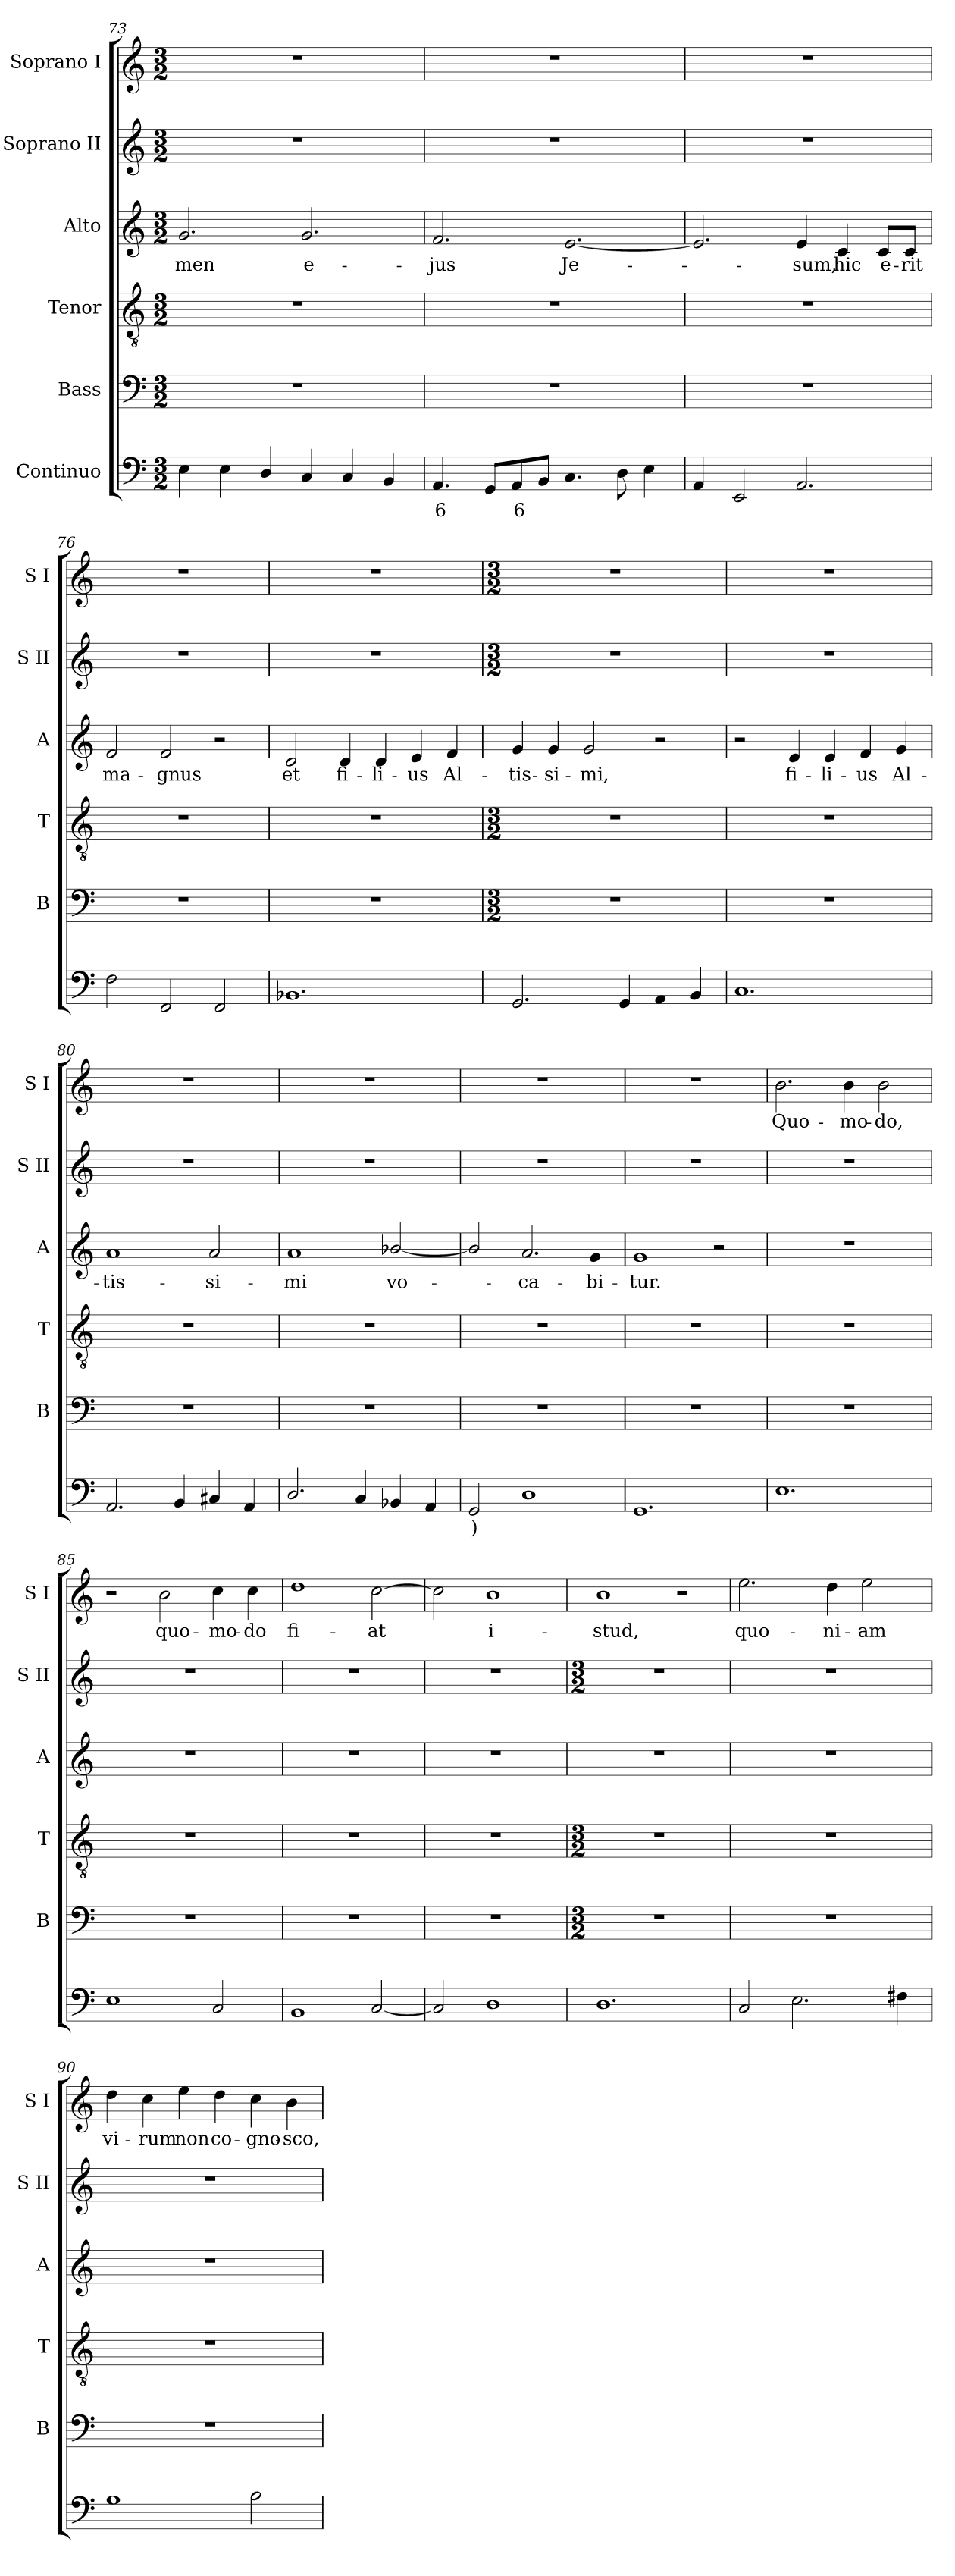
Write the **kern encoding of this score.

**kern	**text	**kern	**kern	**kern	**text	**kern	**kern	**text
*part6	*part6	*part5	*part4	*part3	*part3	*part2	*part1	*part1
*staff6	*staff6	*staff5	*staff4	*staff3	*staff3	*staff2	*staff1	*staff1
*I"Continuo	*	*I"Bass	*I"Tenor	*I"Alto	*	*I"Soprano II	*I"Soprano I	*
*	*	*I'B	*I'T	*I'A	*	*I'S II	*I'S I	*
*clefF4	*	*clefF4	*clefGv2	*clefG2	*	*clefG2	*clefG2	*
*k[]	*	*k[]	*k[]	*k[]	*	*k[]	*k[]	*
*C:	*	*C:	*C:	*C:	*	*C:	*C:	*
*M3/2	*	*M3/2	*M3/2	*M3/2	*	*M3/2	*M3/2	*
=73	=73	=73	=73	=73	=73	=73	=73	=73
!	!	!	!	!	!LO:LY:b	!	!	!
4E	.	1.r	1.r	2.g	-men	1.r	1.r	.
4E	.	.	.	.	.	.	.	.
4D/	.	.	.	.	.	.	.	.
!	!	!	!	!	!LO:LY:b	!	!	!
4C	.	.	.	2.g	e-	.	.	.
4C	.	.	.	.	.	.	.	.
4BB	.	.	.	.	.	.	.	.
=74	=74	=74	=74	=74	=74	=74	=74	=74
!	!LO:LY:b	!	!	!	!LO:LY:b	!	!	!
4.AA	6	1.r	1.r	2.f	-jus	1.r	1.r	.
8GGL	.	.	.	.	.	.	.	.
!	!LO:LY:b	!	!	!	!	!	!	!
8AA	6	.	.	.	.	.	.	.
8BBJ	.	.	.	.	.	.	.	.
!	!	!	!	!	!LO:LY:b	!	!	!
4.C	.	.	.	[2.e	Je-	.	.	.
8D	.	.	.	.	.	.	.	.
4E	.	.	.	.	.	.	.	.
=75	=75	=75	=75	=75	=75	=75	=75	=75
4AA	.	1.r	1.r	2.e]	.	1.r	1.r	.
2EE	.	.	.	.	.	.	.	.
!	!	!	!	!	!LO:LY:b	!	!	!
2.AA	.	.	.	4e	sum,	.	.	.
!	!	!	!	!	!LO:LY:b	!	!	!
.	.	.	.	4c	hic	.	.	.
!	!	!	!	!	!LO:LY:b	!	!	!
.	.	.	.	8c/L	e-	.	.	.
!	!	!	!	!	!LO:LY:b	!	!	!
.	.	.	.	8c/J	-rit	.	.	.
=76	=76	=76	=76	=76	=76	=76	=76	=76
!	!	!	!	!	!LO:LY:b	!	!	!
2F	.	1.r	1.r	2f	ma-	1.r	1.r	.
!	!	!	!	!	!LO:LY:b	!	!	!
2FF	.	.	.	2f	-gnus	.	.	.
2FF	.	.	.	2r	.	.	.	.
=77	=77	=77	=77	=77	=77	=77	=77	=77
!	!	!	!	!	!LO:LY:b	!	!	!
1.BB-X	.	1.r	1.r	2d	et	1.r	1.r	.
!	!	!	!	!	!LO:LY:b	!	!	!
.	.	.	.	4d	fi-	.	.	.
!	!	!	!	!	!LO:LY:b	!	!	!
.	.	.	.	4d	-li-	.	.	.
!	!	!	!	!	!LO:LY:b	!	!	!
.	.	.	.	4e	-us	.	.	.
!	!	!	!	!	!LO:LY:b	!	!	!
.	.	.	.	4f	Al-	.	.	.
!!LO:LB:g=z
=78	=78	=78	=78	=78	=78	=78	=78	=78
*	*	*	*	*	*	*	*k[]	*
*	*	*	*	*	*	*	*C:	*
*	*	*M3/2	*M3/2	*	*	*M3/2	*M3/2	*
!	!	!	!	!	!LO:LY:b	!	!LO:N:vis=1	!
2.GG	.	1.r	1.r	4g	-tis-	1.r	1.r	.
!	!	!	!	!	!LO:LY:b	!	!	!
.	.	.	.	4g	-si-	.	.	.
!	!	!	!	!	!LO:LY:b	!	!	!
.	.	.	.	2g	-mi,	.	.	.
4GG	.	.	.	.	.	.	.	.
4AA	.	.	.	2r	.	.	.	.
4BB	.	.	.	.	.	.	.	.
=79	=79	=79	=79	=79	=79	=79	=79	=79
!	!	!	!	!	!	!	!LO:N:vis=1	!
1.C	.	1.r	1.r	2r	.	1.r	1.r	.
!	!	!	!	!	!LO:LY:b	!	!	!
.	.	.	.	4e	fi-	.	.	.
!	!	!	!	!	!LO:LY:b	!	!	!
.	.	.	.	4e	-li-	.	.	.
!	!	!	!	!	!LO:LY:b	!	!	!
.	.	.	.	4f	-us	.	.	.
!	!	!	!	!	!LO:LY:b	!	!	!
.	.	.	.	4g	Al-	.	.	.
=80	=80	=80	=80	=80	=80	=80	=80	=80
!	!	!	!	!	!LO:LY:b	!	!LO:N:vis=1	!
2.AA	.	1.r	1.r	1a	-tis-	1.r	1.r	.
4BB	.	.	.	.	.	.	.	.
!	!	!	!	!	!LO:LY:b	!	!	!
4C#X	.	.	.	2a	-si-	.	.	.
4AA	.	.	.	.	.	.	.	.
=81	=81	=81	=81	=81	=81	=81	=81	=81
!	!	!	!	!	!LO:LY:b	!	!LO:N:vis=1	!
2.D/	.	1.r	1.r	1a	-mi	1.r	1.r	.
4C	.	.	.	.	.	.	.	.
!	!	!	!	!	!LO:LY:b	!	!	!
4BB-X	.	.	.	[2b-X/	vo-	.	.	.
4AA	.	.	.	.	.	.	.	.
=82	=82	=82	=82	=82	=82	=82	=82	=82
!	!LO:LY:b	!	!	!	!	!	!LO:N:vis=1	!
2GG	)	1.r	1.r	2b-/]	.	1.r	1.r	.
!	!	!	!	!	!LO:LY:b	!	!	!
1D	.	.	.	2.a	ca-	.	.	.
!	!	!	!	!	!LO:LY:b	!	!	!
.	.	.	.	4g	-bi-	.	.	.
=83	=83	=83	=83	=83	=83	=83	=83	=83
!	!	!	!	!	!LO:LY:b	!	!LO:N:vis=1	!
1.GG	.	1.r	1.r	1g	-tur.	1.r	1.r	.
.	.	.	.	2r	.	.	.	.
=84	=84	=84	=84	=84	=84	=84	=84	=84
!	!	!	!	!LO:N:vis=1	!	!	!	!LO:LY:b
1.E	.	1.r	1.r	1.r	.	1.r	2.b	Quo-
!	!	!	!	!	!	!	!	!LO:LY:b
.	.	.	.	.	.	.	4b	-mo-
!	!	!	!	!	!	!	!	!LO:LY:b
.	.	.	.	.	.	.	2b	-do,
=85	=85	=85	=85	=85	=85	=85	=85	=85
!	!	!	!	!LO:N:vis=1	!	!	!	!
1E	.	1.r	1.r	1.r	.	1.r	2r	.
!	!	!	!	!	!	!	!	!LO:LY:b
.	.	.	.	.	.	.	2b	quo-
!	!	!	!	!	!	!	!	!LO:LY:b
2C	.	.	.	.	.	.	4cc	-mo-
!	!	!	!	!	!	!	!	!LO:LY:b
.	.	.	.	.	.	.	4cc	-do
=86	=86	=86	=86	=86	=86	=86	=86	=86
!	!	!	!	!LO:N:vis=1	!	!	!	!LO:LY:b
1BB	.	1.r	1.r	1.r	.	1.r	1dd	fi-
!	!	!	!	!	!	!	!	!LO:LY:b
[2C	.	.	.	.	.	.	[2cc	-at
=87	=87	=87	=87	=87	=87	=87	=87	=87
!	!	!	!	!LO:N:vis=1	!	!	!	!
2C]	.	1.r	1.r	1.r	.	1.r	2cc]	.
!	!	!	!	!	!	!	!	!LO:LY:b
1D	.	.	.	.	.	.	1b	i-
!!LO:LB:g=z
=88	=88	=88	=88	=88	=88	=88	=88	=88
*	*	*M3/2	*M3/2	*	*	*M3/2	*	*
!	!	!	!	!LO:N:vis=1	!	!	!	!LO:LY:b
1.D	.	1.r	1.r	1.r	.	1.r	1b	-stud,
.	.	.	.	.	.	.	2r	.
=89	=89	=89	=89	=89	=89	=89	=89	=89
!	!	!	!	!LO:N:vis=1	!	!	!	!LO:LY:b
2C	.	1.r	1.r	1.r	.	1.r	2.ee	quo-
2.E	.	.	.	.	.	.	.	.
!	!	!	!	!	!	!	!	!LO:LY:b
.	.	.	.	.	.	.	4dd	-ni-
!	!	!	!	!	!	!	!	!LO:LY:b
.	.	.	.	.	.	.	2ee	-am
4F#X	.	.	.	.	.	.	.	.
=90	=90	=90	=90	=90	=90	=90	=90	=90
!	!	!	!	!LO:N:vis=1	!	!	!	!LO:LY:b
1G	.	1.r	1.r	1.r	.	1.r	4dd	vi-
!	!	!	!	!	!	!	!	!LO:LY:b
.	.	.	.	.	.	.	4cc	-rum
!	!	!	!	!	!	!	!	!LO:LY:b
.	.	.	.	.	.	.	4ee	non
!	!	!	!	!	!	!	!	!LO:LY:b
.	.	.	.	.	.	.	4dd	co-
!	!	!	!	!	!	!	!	!LO:LY:b
2A	.	.	.	.	.	.	4cc	-gno-
!	!	!	!	!	!	!	!	!LO:LY:b
.	.	.	.	.	.	.	4b	-sco,
=	=	=	=	=	=	=	=	=
*-	*-	*-	*-	*-	*-	*-	*-	*-
